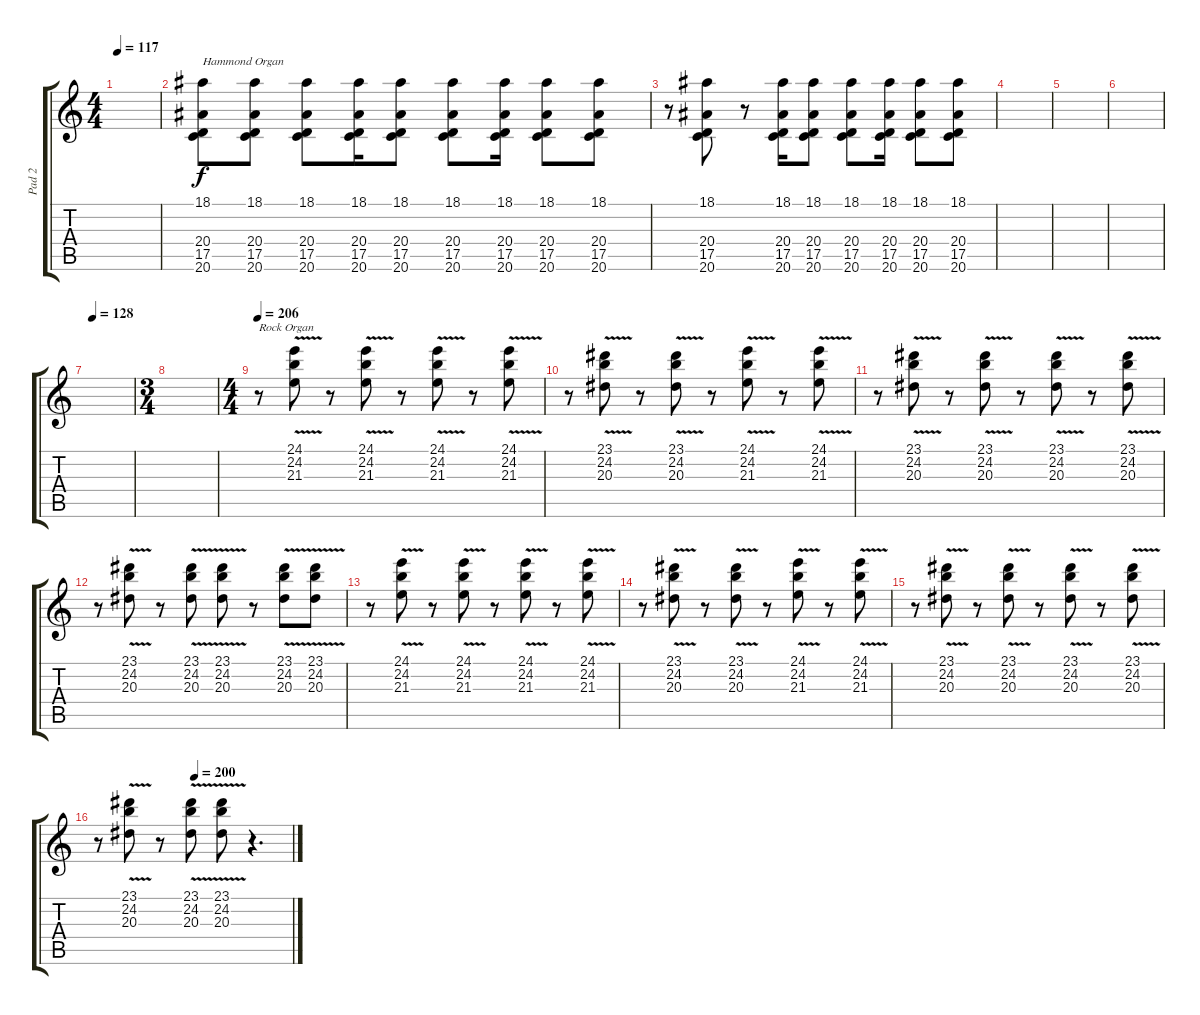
\track ("Pad 2" "Pad 2") {instrument pad2warm}
\staff {score tabs}
\tuning (E4 B3 G3 D3 A2 E2) {hide}
\ts (4 4)
\tempo 117
\clef g2
\ks c
|
(18.1 20.4 17.5 20.6).8{txt "Hammond Organ" volume 8 instrument drawbarorgan} (18.1 20.4 17.5 20.6).8 (18.1 20.4 17.5 20.6).8 (18.1 20.4 17.5 20.6).16 (18.1 20.4 17.5 20.6).8 (18.1 20.4 17.5 20.6).8 (18.1 20.4 17.5 20.6).16 (18.1 20.4 17.5 20.6).8 (18.1 20.4 17.5 20.6).8 |
r.8 (18.1 20.4 17.5 20.6).8 r.8 (18.1 20.4 17.5 20.6).16 (18.1 20.4 17.5 20.6).8 (18.1 20.4 17.5 20.6).8 (18.1 20.4 17.5 20.6).16 (18.1 20.4 17.5 20.6).8 (18.1 20.4 17.5 20.6).8 |
|
|
|
\tempo (128 0.125)
|
\ts (3 4)
|
\ts (4 4)
\tempo 206
r.8{txt "Rock Organ" instrument rockorgan} (24.1 24.2{v} 21.3).8 r.8 (24.1 24.2{v} 21.3).8 r.8 (24.1 24.2{v} 21.3).8 r.8 (24.1 24.2{v} 21.3).8 |
r.8 (23.1{v} 24.2 20.3).8 r.8 (23.1{v} 24.2 20.3).8 r.8 (24.1{v} 24.2 21.3).8 r.8 (24.1{v} 24.2 21.3).8 |
r.8 (23.1{v} 24.2 20.3).8 r.8 (23.1{v} 24.2 20.3).8 r.8 (23.1{v} 24.2 20.3).8 r.8 (23.1{v} 24.2 20.3).8 |
r.8 (23.1{v} 24.2 20.3).8 r.8 (23.1{v} 24.2 20.3).8 (23.1{v} 24.2 20.3).8 r.8 (23.1{v} 24.2 20.3).8 (23.1{v} 24.2 20.3).8 |
r.8 (24.1 24.2{v} 21.3).8 r.8 (24.1 24.2{v} 21.3).8 r.8 (24.1 24.2{v} 21.3).8 r.8 (24.1 24.2{v} 21.3).8 |
r.8 (23.1{v} 24.2 20.3).8 r.8 (23.1{v} 24.2 20.3).8 r.8 (24.1{v} 24.2 21.3).8 r.8 (24.1{v} 24.2 21.3).8 |
r.8 (23.1{v} 24.2 20.3).8 r.8 (23.1{v} 24.2 20.3).8 r.8 (23.1{v} 24.2 20.3).8 r.8 (23.1{v} 24.2 20.3).8 |
\tempo (200 0.5)
r.8 (23.1{v} 24.2 20.3).8 r.8 (23.1{v} 24.2 20.3).8 (23.1{v} 24.2 20.3).8 r.4{d}
